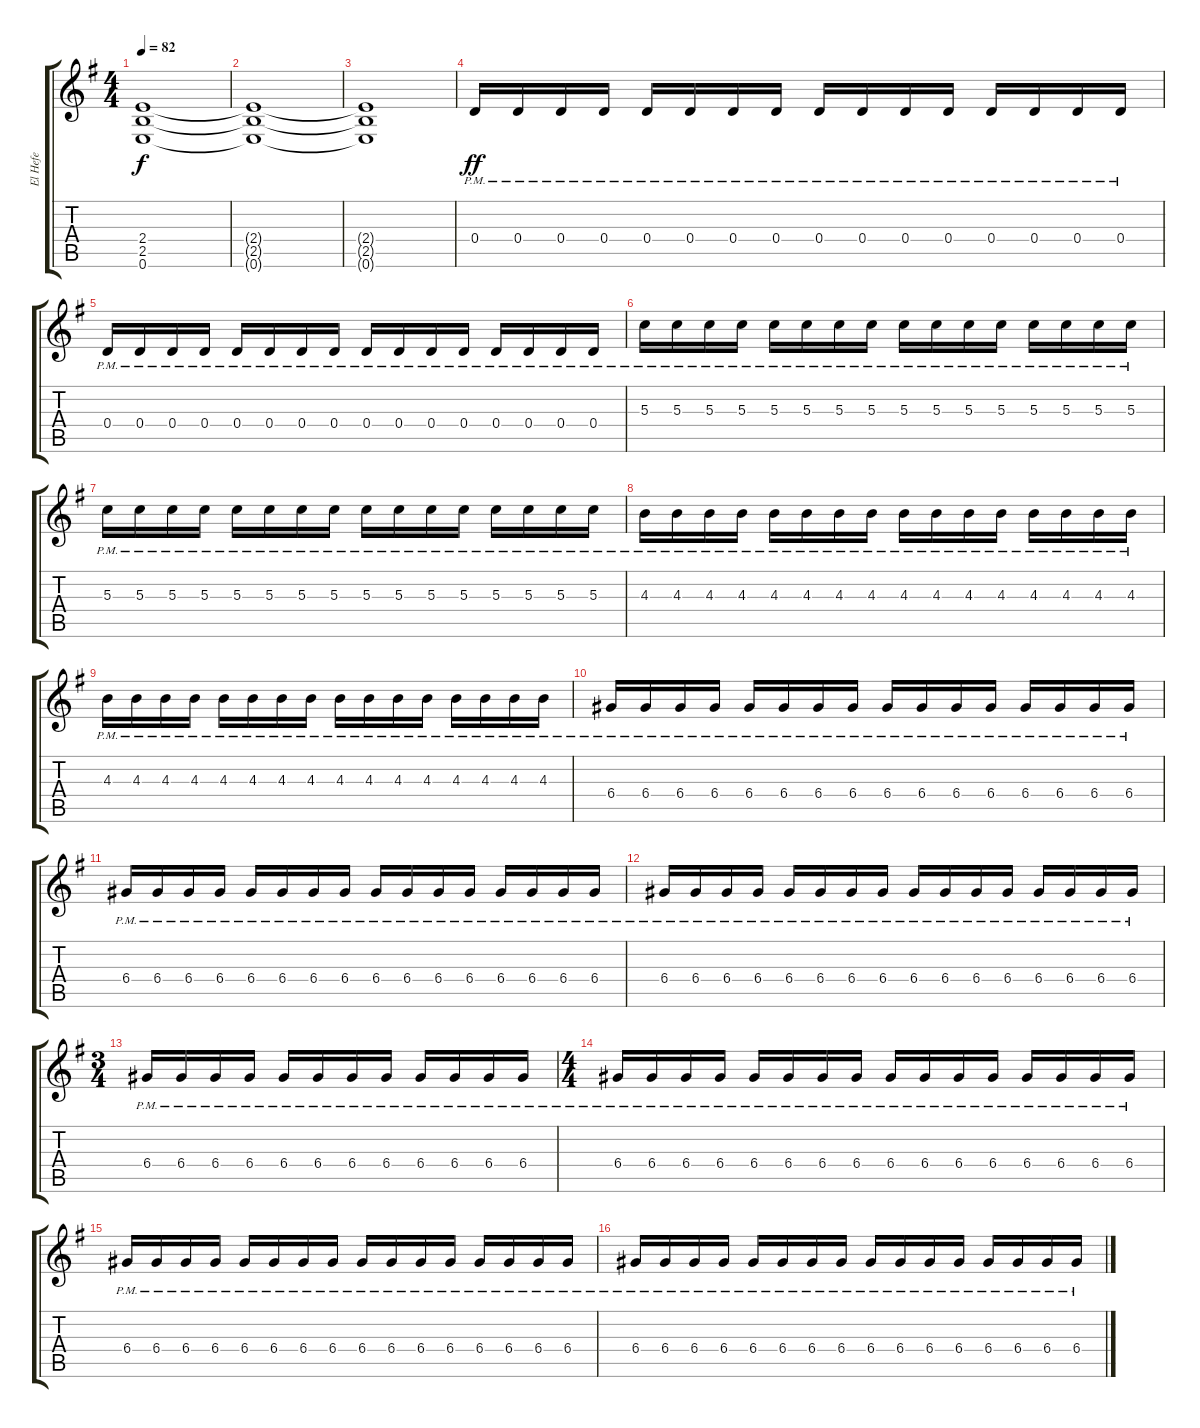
\track ("El Hefe" "El Hefe") {instrument overdrivenguitar}
\staff {score tabs}
\tuning (E4 B3 G3 D3 A2 E2) {hide}
\ts (4 4)
\tempo 82
\clef g2
\ks eminor
(2.4{t} 2.5{t} 0.6{t}).1{dy f} |
(2.4{t} 2.5{t} 0.6{t}).1 |
(2.4{t} 2.5{t} 0.6{t}).1 |
0.4{pm}.16{dy ff volume 11} 0.4{pm}.16 0.4{pm}.16 0.4{pm}.16 0.4{pm}.16 0.4{pm}.16 0.4{pm}.16 0.4{pm}.16 0.4{pm}.16 0.4{pm}.16 0.4{pm}.16 0.4{pm}.16 0.4{pm}.16 0.4{pm}.16 0.4{pm}.16 0.4{pm}.16 |
0.4{pm}.16 0.4{pm}.16 0.4{pm}.16 0.4{pm}.16 0.4{pm}.16 0.4{pm}.16 0.4{pm}.16 0.4{pm}.16 0.4{pm}.16 0.4{pm}.16 0.4{pm}.16 0.4{pm}.16 0.4{pm}.16 0.4{pm}.16 0.4{pm}.16 0.4{pm}.16 |
5.3{pm}.16 5.3{pm}.16 5.3{pm}.16 5.3{pm}.16 5.3{pm}.16 5.3{pm}.16 5.3{pm}.16 5.3{pm}.16 5.3{pm}.16 5.3{pm}.16 5.3{pm}.16 5.3{pm}.16 5.3{pm}.16 5.3{pm}.16 5.3{pm}.16 5.3{pm}.16 |
5.3{pm}.16 5.3{pm}.16 5.3{pm}.16 5.3{pm}.16 5.3{pm}.16 5.3{pm}.16 5.3{pm}.16 5.3{pm}.16 5.3{pm}.16 5.3{pm}.16 5.3{pm}.16 5.3{pm}.16 5.3{pm}.16 5.3{pm}.16 5.3{pm}.16 5.3{pm}.16 |
4.3{pm}.16 4.3{pm}.16 4.3{pm}.16 4.3{pm}.16 4.3{pm}.16 4.3{pm}.16 4.3{pm}.16 4.3{pm}.16 4.3{pm}.16 4.3{pm}.16 4.3{pm}.16 4.3{pm}.16 4.3{pm}.16 4.3{pm}.16 4.3{pm}.16 4.3{pm}.16 |
4.3{pm}.16 4.3{pm}.16 4.3{pm}.16 4.3{pm}.16 4.3{pm}.16 4.3{pm}.16 4.3{pm}.16 4.3{pm}.16 4.3{pm}.16 4.3{pm}.16 4.3{pm}.16 4.3{pm}.16 4.3{pm}.16 4.3{pm}.16 4.3{pm}.16 4.3{pm}.16 |
6.4{pm}.16 6.4{pm}.16 6.4{pm}.16 6.4{pm}.16 6.4{pm}.16 6.4{pm}.16 6.4{pm}.16 6.4{pm}.16 6.4{pm}.16 6.4{pm}.16 6.4{pm}.16 6.4{pm}.16 6.4{pm}.16 6.4{pm}.16 6.4{pm}.16 6.4{pm}.16 |
6.4{pm}.16 6.4{pm}.16 6.4{pm}.16 6.4{pm}.16 6.4{pm}.16 6.4{pm}.16 6.4{pm}.16 6.4{pm}.16 6.4{pm}.16 6.4{pm}.16 6.4{pm}.16 6.4{pm}.16 6.4{pm}.16 6.4{pm}.16 6.4{pm}.16 6.4{pm}.16 |
6.4{pm}.16 6.4{pm}.16 6.4{pm}.16 6.4{pm}.16 6.4{pm}.16 6.4{pm}.16 6.4{pm}.16 6.4{pm}.16 6.4{pm}.16 6.4{pm}.16 6.4{pm}.16 6.4{pm}.16 6.4{pm}.16 6.4{pm}.16 6.4{pm}.16 6.4{pm}.16 |
\ts (3 4)
6.4{pm}.16 6.4{pm}.16 6.4{pm}.16 6.4{pm}.16 6.4{pm}.16 6.4{pm}.16 6.4{pm}.16 6.4{pm}.16 6.4{pm}.16 6.4{pm}.16 6.4{pm}.16 6.4{pm}.16 |
\ts (4 4)
6.4{pm}.16 6.4{pm}.16 6.4{pm}.16 6.4{pm}.16 6.4{pm}.16 6.4{pm}.16 6.4{pm}.16 6.4{pm}.16 6.4{pm}.16 6.4{pm}.16 6.4{pm}.16 6.4{pm}.16 6.4{pm}.16 6.4{pm}.16 6.4{pm}.16 6.4{pm}.16 |
6.4{pm}.16 6.4{pm}.16 6.4{pm}.16 6.4{pm}.16 6.4{pm}.16 6.4{pm}.16 6.4{pm}.16 6.4{pm}.16 6.4{pm}.16 6.4{pm}.16 6.4{pm}.16 6.4{pm}.16 6.4{pm}.16 6.4{pm}.16 6.4{pm}.16 6.4{pm}.16 |
6.4{pm}.16 6.4{pm}.16 6.4{pm}.16 6.4{pm}.16 6.4{pm}.16 6.4{pm}.16 6.4{pm}.16 6.4{pm}.16 6.4{pm}.16 6.4{pm}.16 6.4{pm}.16 6.4{pm}.16 6.4{pm}.16 6.4{pm}.16 6.4{pm}.16 6.4{pm}.16
